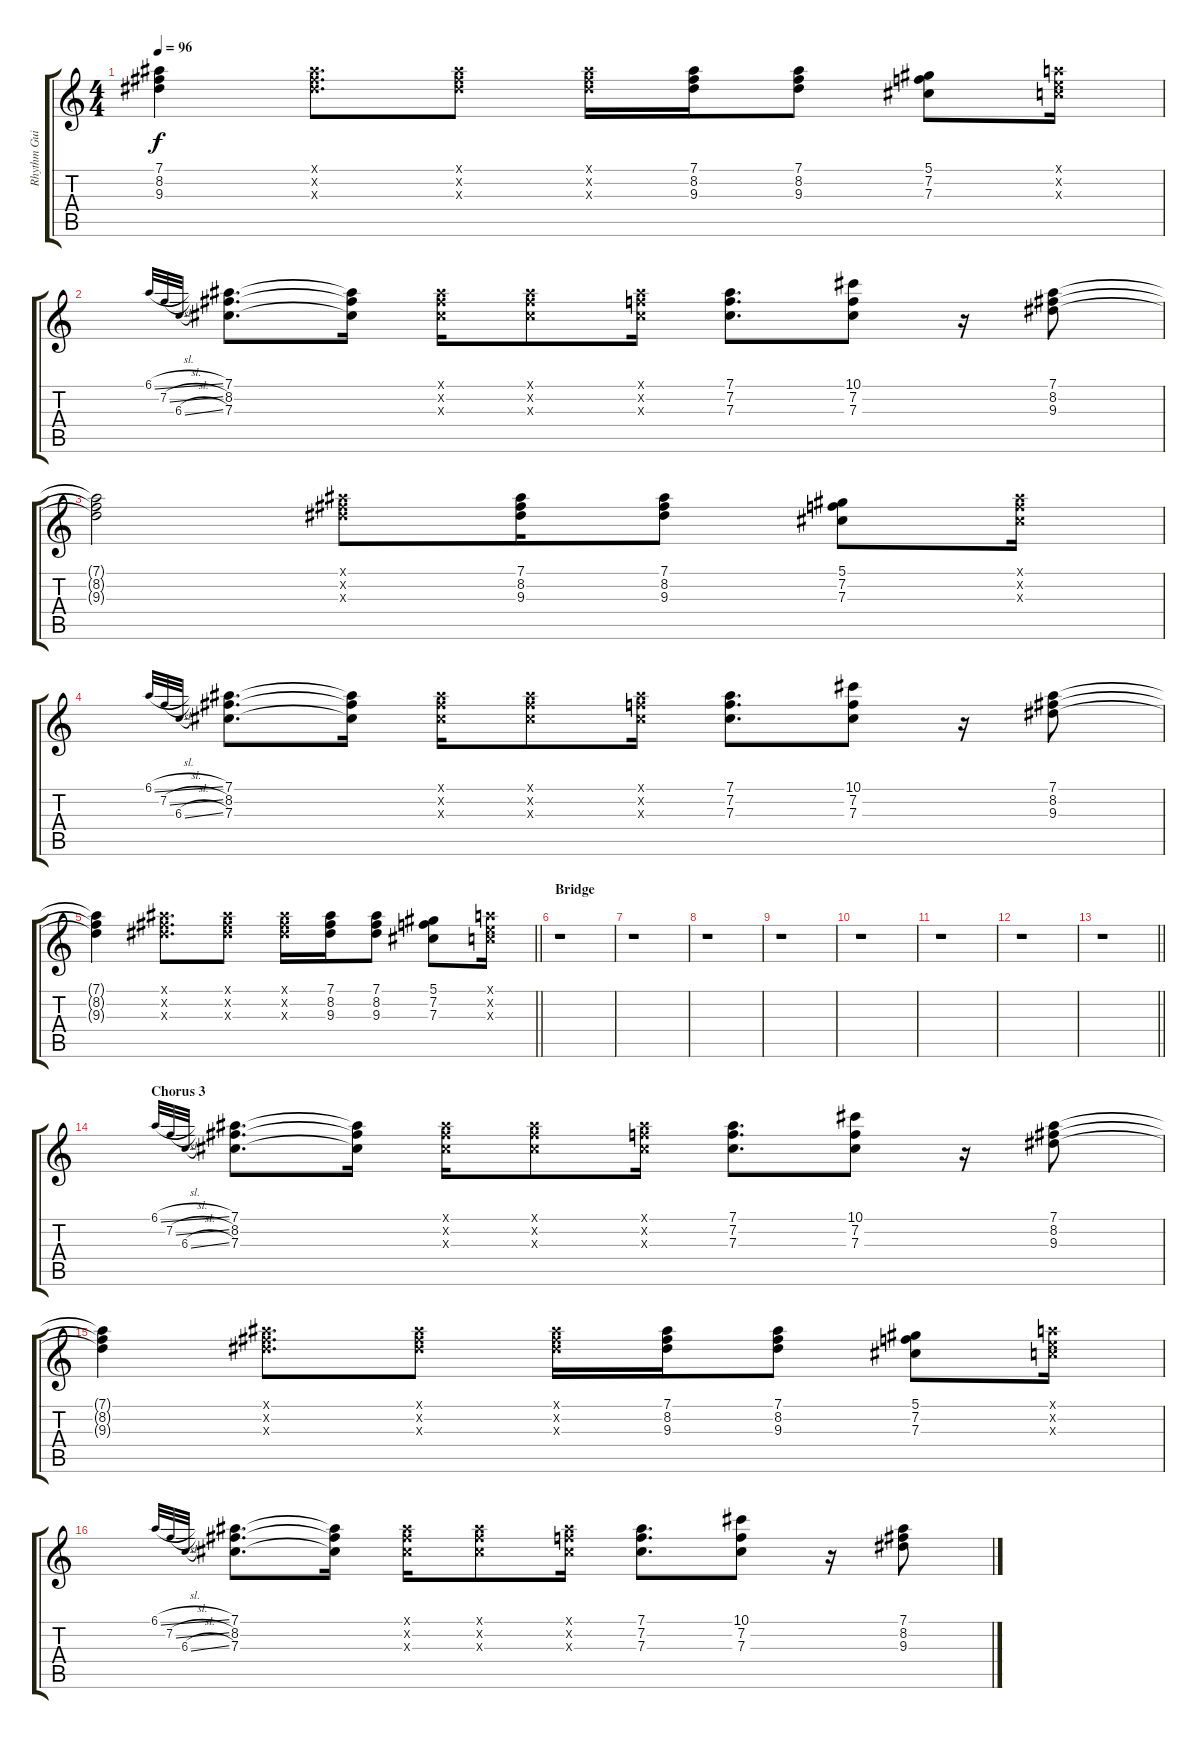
\track ("Rhythm Guitar" "Rhythm Gui") {instrument electricguitarjazz}
\staff {score tabs}
\tuning (Eb4 Bb3 Gb3 Db3 Ab2 Eb2) {hide}
\ts (4 4)
\tempo 96
\clef g2
\ks c
(7.1{t} 8.2{t} 9.3{t}).4{dy f} (7.1{x} 8.2{x} 9.3{x}).8{d} (7.1{x} 8.2{x} 9.3{x}).8 (7.1{x} 8.2{x} 9.3{x}).16 (7.1 8.2 9.3).16 (7.1 8.2 9.3).8 (5.1 7.2 7.3).8 (6.1{x} 6.2{x} 6.3{x}).16 |
6.1{sl}.32{gr onbeat} 7.2{sl}.32{gr onbeat} 6.3{sl}.32{gr onbeat} (7.1 8.2 7.3).8{d} (7.1{t} 8.2{t} 7.3{t}).16 (7.1{x} 8.2{x} 7.3{x}).16 (7.1{x} 8.2{x} 7.3{x}).8 (7.1{x} 7.2{x} 7.3{x}).16 (7.1 7.2 7.3).8{d} (10.1 7.2 7.3).8 r.16 (7.1 8.2 9.3).8 |
(7.1{t} 8.2{t} 9.3{t}).2 (7.1{x} 8.2{x} 9.3{x}).8 (7.1 8.2 9.3).16 (7.1 8.2 9.3).8 (5.1 7.2 7.3).8 (7.1{x} 7.2{x} 7.3{x}).16 |
6.1{sl}.32{gr onbeat} 7.2{sl}.32{gr onbeat} 6.3{sl}.32{gr onbeat} (7.1 8.2 7.3).8{d} (7.1{t} 8.2{t} 7.3{t}).16 (7.1{x} 8.2{x} 7.3{x}).16 (7.1{x} 8.2{x} 7.3{x}).8 (7.1{x} 7.2{x} 7.3{x}).16 (7.1 7.2 7.3).8{d} (10.1 7.2 7.3).8 r.16 (7.1 8.2 9.3).8 |
\barLineRight lightlight
(7.1{t} 8.2{t} 9.3{t}).4 (7.1{x} 8.2{x} 9.3{x}).8{d} (7.1{x} 8.2{x} 9.3{x}).8 (7.1{x} 8.2{x} 9.3{x}).16 (7.1 8.2 9.3).16 (7.1 8.2 9.3).8 (5.1 7.2 7.3).8 (6.1{x} 6.2{x} 6.3{x}).16 |
\section ("" "Bridge")
r.1 |
r.1 |
r.1 |
r.1 |
r.1 |
r.1 |
r.1 |
\barLineRight lightlight
r.1 |
\section ("" "Chorus 3")
6.1{sl}.32{gr onbeat} 7.2{sl}.32{gr onbeat} 6.3{sl}.32{gr onbeat} (7.1 8.2 7.3).8{d} (7.1{t} 8.2{t} 7.3{t}).16 (7.1{x} 8.2{x} 7.3{x}).16 (7.1{x} 8.2{x} 7.3{x}).8 (7.1{x} 7.2{x} 7.3{x}).16 (7.1 7.2 7.3).8{d} (10.1 7.2 7.3).8 r.16 (7.1 8.2 9.3).8 |
(7.1{t} 8.2{t} 9.3{t}).4 (7.1{x} 8.2{x} 9.3{x}).8{d} (7.1{x} 8.2{x} 9.3{x}).8 (7.1{x} 8.2{x} 9.3{x}).16 (7.1 8.2 9.3).16 (7.1 8.2 9.3).8 (5.1 7.2 7.3).8 (6.1{x} 6.2{x} 6.3{x}).16 |
6.1{sl}.32{gr onbeat} 7.2{sl}.32{gr onbeat} 6.3{sl}.32{gr onbeat} (7.1 8.2 7.3).8{d} (7.1{t} 8.2{t} 7.3{t}).16 (7.1{x} 8.2{x} 7.3{x}).16 (7.1{x} 8.2{x} 7.3{x}).8 (7.1{x} 7.2{x} 7.3{x}).16 (7.1 7.2 7.3).8{d} (10.1 7.2 7.3).8 r.16 (7.1 8.2 9.3).8
